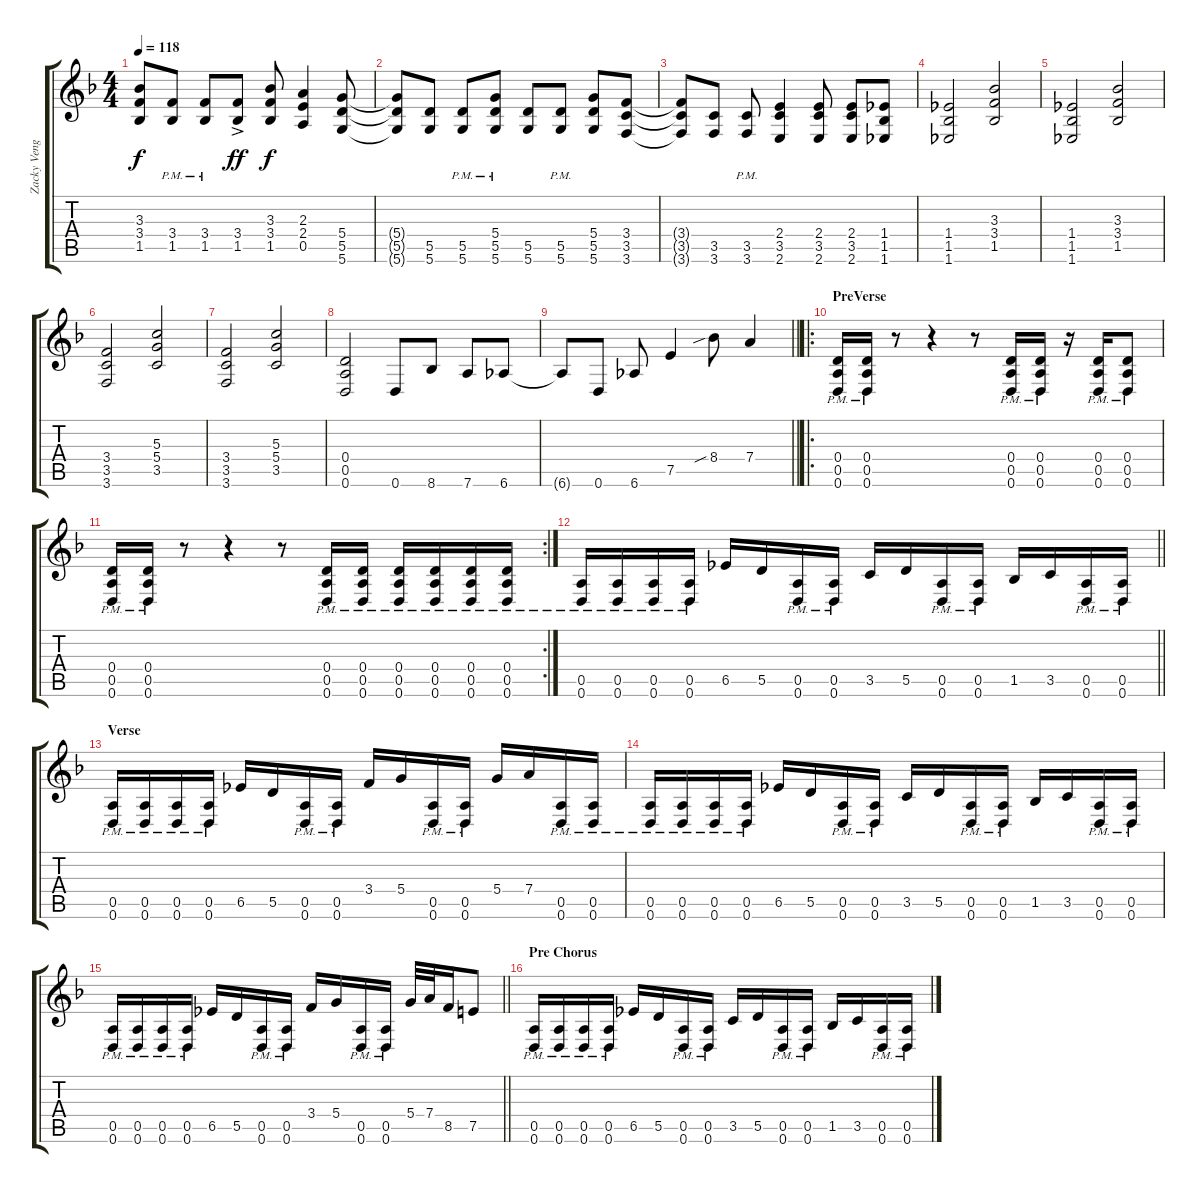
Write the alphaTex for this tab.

\track ("Zacky Vengeance" "Zacky Veng") {instrument distortionguitar}
\staff {score tabs}
\tuning (E4 B3 G3 D3 A2 D2) {hide}
\ts (4 4)
\tempo 118
\clef g2
\ks f
(3.3{t} 3.4{t} 1.5{t}).8{dy f} (3.4{pm} 1.5{pm}).8 (3.4{pm} 1.5{pm}).8 (3.4{ac} 1.5{ac}).8{dy ff} (3.3 3.4 1.5).8{dy f} (2.3 2.4 0.5).4 (5.4 5.5 5.6).8 |
(5.4{t} 5.5{t} 5.6{t}).8 (5.5 5.6).8 (5.5{pm} 5.6{pm}).8 (5.4{pm} 5.5{pm} 5.6{pm}).8 (5.5 5.6).8 (5.5{pm} 5.6{pm}).8 (5.4 5.5 5.6).8 (3.4 3.5 3.6).8 |
(3.4{t} 3.5{t} 3.6{t}).8 (3.5 3.6).8 (3.5{pm} 3.6{pm}).8 (2.4 3.5 2.6).4 (2.4 3.5 2.6).8 (2.4 3.5 2.6).8 (1.4 1.5 1.6).8 |
(1.4 1.5 1.6).2 (3.3 3.4 1.5).2 |
(1.4 1.5 1.6).2 (3.3 3.4 1.5).2 |
(3.4 3.5 3.6).2 (5.3 5.4 3.5).2 |
(3.4 3.5 3.6).2 (5.3 5.4 3.5).2 |
(0.4 0.5 0.6).2 0.6.8 8.6.8 7.6.8 6.6.8 |
\barLineRight lightlight
6.6{t}.8 0.6.8 6.6.8 7.5.4 8.4{sib}.8 7.4.4 |
\ro
\section ("" "PreVerse")
(0.4{pm} 0.5{pm} 0.6{pm}).16 (0.4{pm} 0.5{pm} 0.6{pm}).16 r.8 r.4 r.8 (0.4{pm} 0.5{pm} 0.6{pm}).16 (0.4{pm} 0.5{pm} 0.6{pm}).16 r.16 (0.4{pm} 0.5{pm} 0.6{pm}).16 (0.4{pm} 0.5{pm} 0.6{pm}).8 |
\rc 2
(0.4{pm} 0.5{pm} 0.6{pm}).16 (0.4{pm} 0.5{pm} 0.6{pm}).16 r.8 r.4 r.8 (0.4{pm} 0.5{pm} 0.6{pm}).16 (0.4{pm} 0.5{pm} 0.6{pm}).16 (0.4{pm} 0.5{pm} 0.6{pm}).16 (0.4{pm} 0.5{pm} 0.6{pm}).16 (0.4{pm} 0.5{pm} 0.6{pm}).16 (0.4{pm} 0.5{pm} 0.6{pm}).16 |
\barLineRight lightlight
(0.5{pm} 0.6{pm}).16 (0.5{pm} 0.6{pm}).16 (0.5{pm} 0.6{pm}).16 (0.5{pm} 0.6{pm}).16 6.5.16 5.5.16 (0.5{pm} 0.6{pm}).16 (0.5{pm} 0.6{pm}).16 3.5.16 5.5.16 (0.5{pm} 0.6{pm}).16 (0.5{pm} 0.6{pm}).16 1.5.16 3.5.16 (0.5{pm} 0.6{pm}).16 (0.5{pm} 0.6{pm}).16 |
\section ("" "Verse")
(0.5{pm} 0.6{pm}).16 (0.5{pm} 0.6{pm}).16 (0.5{pm} 0.6{pm}).16 (0.5{pm} 0.6{pm}).16 6.5.16 5.5.16 (0.5{pm} 0.6{pm}).16 (0.5{pm} 0.6{pm}).16 3.4.16 5.4.16 (0.5{pm} 0.6{pm}).16 (0.5{pm} 0.6{pm}).16 5.4.16 7.4.16 (0.5{pm} 0.6{pm}).16 (0.5{pm} 0.6{pm}).16 |
(0.5{pm} 0.6{pm}).16 (0.5{pm} 0.6{pm}).16 (0.5{pm} 0.6{pm}).16 (0.5{pm} 0.6{pm}).16 6.5.16 5.5.16 (0.5{pm} 0.6{pm}).16 (0.5{pm} 0.6{pm}).16 3.5.16 5.5.16 (0.5{pm} 0.6{pm}).16 (0.5{pm} 0.6{pm}).16 1.5.16 3.5.16 (0.5{pm} 0.6{pm}).16 (0.5{pm} 0.6{pm}).16 |
\barLineRight lightlight
(0.5{pm} 0.6{pm}).16 (0.5{pm} 0.6{pm}).16 (0.5{pm} 0.6{pm}).16 (0.5{pm} 0.6{pm}).16 6.5.16 5.5.16 (0.5{pm} 0.6{pm}).16 (0.5{pm} 0.6{pm}).16 3.4.16 5.4.16 (0.5{pm} 0.6{pm}).16 (0.5{pm} 0.6{pm}).16 5.4.32 7.4.32 8.5.16 7.5.8 |
\section ("" "Pre Chorus")
(0.5{pm} 0.6{pm}).16 (0.5{pm} 0.6{pm}).16 (0.5{pm} 0.6{pm}).16 (0.5{pm} 0.6{pm}).16 6.5.16 5.5.16 (0.5{pm} 0.6{pm}).16 (0.5{pm} 0.6{pm}).16 3.5.16 5.5.16 (0.5{pm} 0.6{pm}).16 (0.5{pm} 0.6{pm}).16 1.5.16 3.5.16 (0.5{pm} 0.6{pm}).16 (0.5{pm} 0.6{pm}).16
